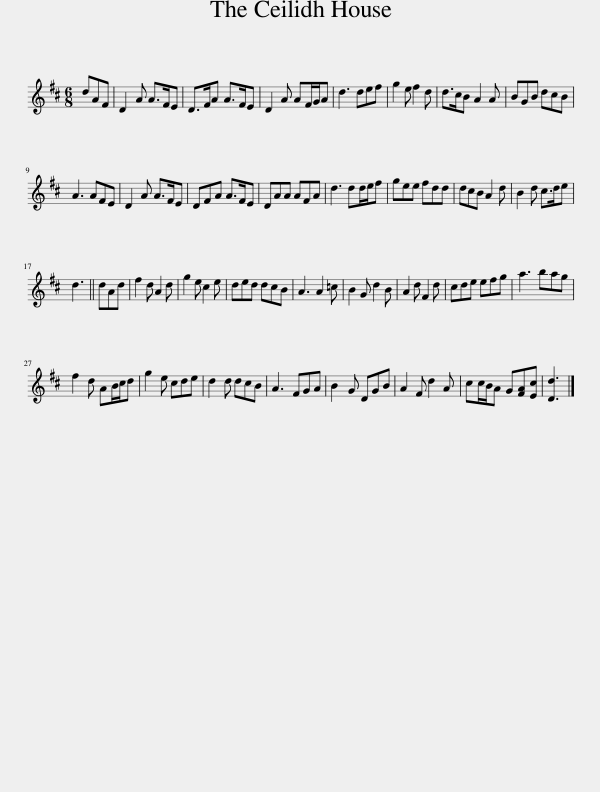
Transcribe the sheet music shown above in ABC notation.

X:1
L:1/8
M:6/8
I:linebreak $
K:D
V:1 treble
V:1
 dAF | D2 A A>FE | D>FA A>FE | D2 A AF/G/A | d3 def | %5
 g2 e f2 d | d>cB A2 A | BGB dcB |$ A3 AFE | D2 A A>FE | %10
 DFA A>FE | DAA AFA | d3 dd/e/f | gee fdd | dcB A2 d | %15
 B2 d c>de |$ d3 || dAd | f2 d A2 d | g2 e c2 e | %20
 ded dcB | A3 A2 =c | B2 G d2 B | A2 d F2 d | cde efg | %25
 a3 bag |$ f2 d AB/c/d | g2 e cde | d2 d dcB | A3 FGA | %30
 B2 G DGB | A2 F d2 A | cc/B/A G[FA][Ec] | [Dd]3 |] %34
